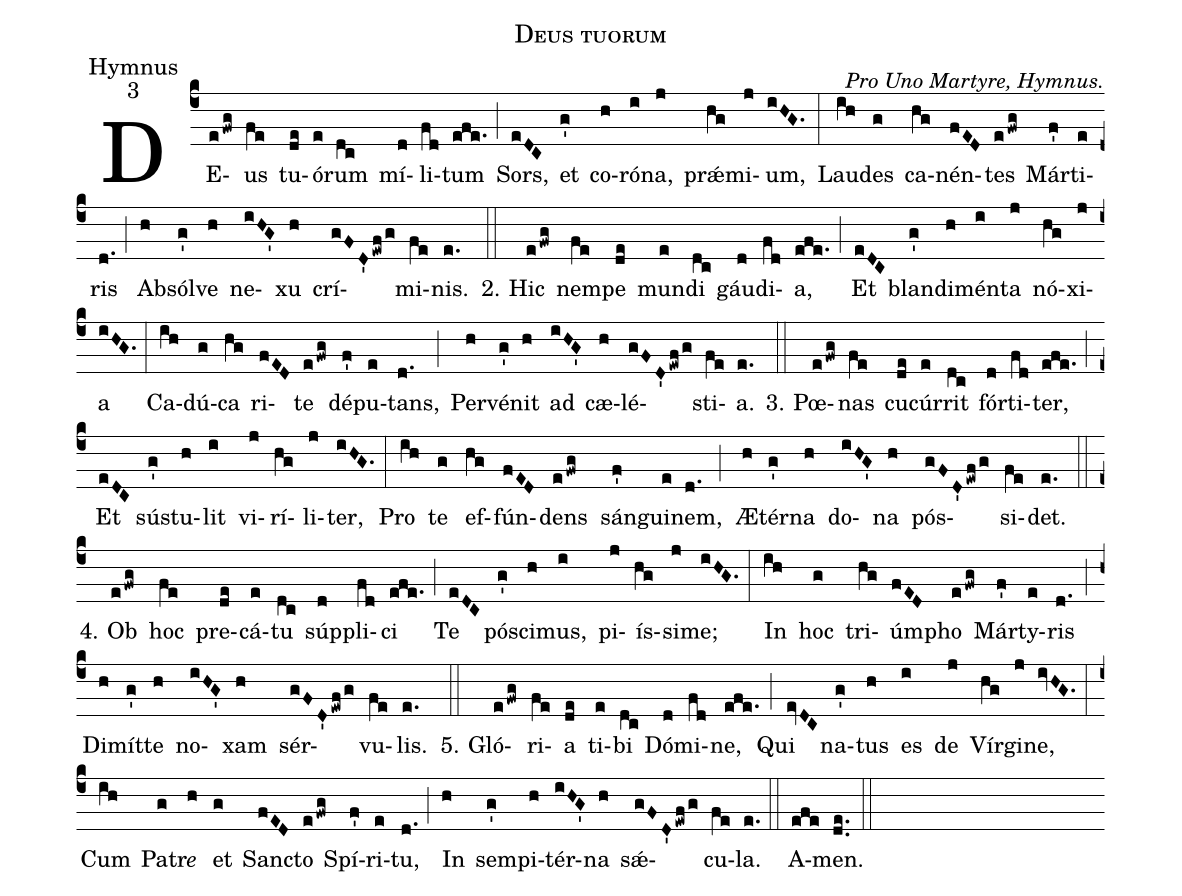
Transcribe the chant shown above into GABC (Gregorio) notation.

name:Deus tuorum;
office-part:Hymnus;
mode:3;
commentary:Pro Uno Martyre, Hymnus.;
%%
(c4)DE(efwg)us(fe) tu(de)ó(e)rum(dc) mí(d)li(fd)tum(efe.) (;)
Sors,(eDC) et(g') co(h)ró(i)na,(j) prǽ(hg)mi(j)um,(iHG.) (:)
Lau(ih)des(g) ca(hg)nén(fED)tes(efwg) Már(f')ti(e)ris(d.) (;)
Ab(h)sól(g')ve(h) ne(iHG')xu(h) crí(gFD'ewfg)mi(fe)nis.(e.) (::)

2. Hic(efwg) nem(fe)pe(de) mun(e)di(dc) gáu(d)di(fd)a,(efe.) (;)
Et(eDC) blan(g')di(h)mén(i)ta(j) nó(hg)xi(j)a(iHG.) (:)
Ca(ih)dú(g)ca(hg) ri(fED)te(efwg) dé(f')pu(e)tans,(d.) (;)
Per(h)vé(g')nit(h) ad(iHG') cæ(h)lé(gFD'ewfg)sti(fe)a.(e.) (::)

3. Pœ(efwg)nas(fe) cu(de)cúr(e)rit(dc) fór(d)ti(fd)ter,(efe.) (;)
Et(eDC) sú(g')stu(h)lit(i) vi(j)rí(hg)li(j)ter,(iHG.) (:)
Pro(ih) te(g) ef(hg)fún(fED)dens(efwg) sán(f')gui(e)nem,(d.) (;)
Æ(h)tér(g')na(h) do(iHG')na(h) pós(gFD'ewfg)si(fe)det.(e.) (::)

4. Ob(efwg) hoc(fe) pre(de)cá(e)tu(dc) súp(d)pli(fd)ci(efe.) (;)
Te(eDC) pó(g')sci(h)mus,(i) pi(j)ís(hg)si(j)me;(iHG.) (:)
In(ih) hoc(g) tri(hg)úm(fED)pho(efwg) Már(f')ty(e)ris(d.) (;)
Di(h)mít(g')te(h) no(iHG')xam(h) sér(gFD'ewfg)vu(fe)lis.(e.) (::)

5. Gló(efwg)ri(fe)a(de) ti(e)bi(dc) Dó(d)mi(fd)ne,(efe.) (;)
Qui(evDC) na(g')tus(h) es(i) de(j) Vír(hg)gi(j)ne,(ivHG.) (:)
Cum(ih) Pa(g)tr<i>e</i>(h) et(g) San(fED)cto(efwg) Spí(f')ri(e)tu,(d.) (;)
In(h) sem(g')pi(h)tér(iHG')na(h) sǽ(gFD'ewfg)cu(fe)la.(e.) (::)
A(efe)men.(de..) (::)
